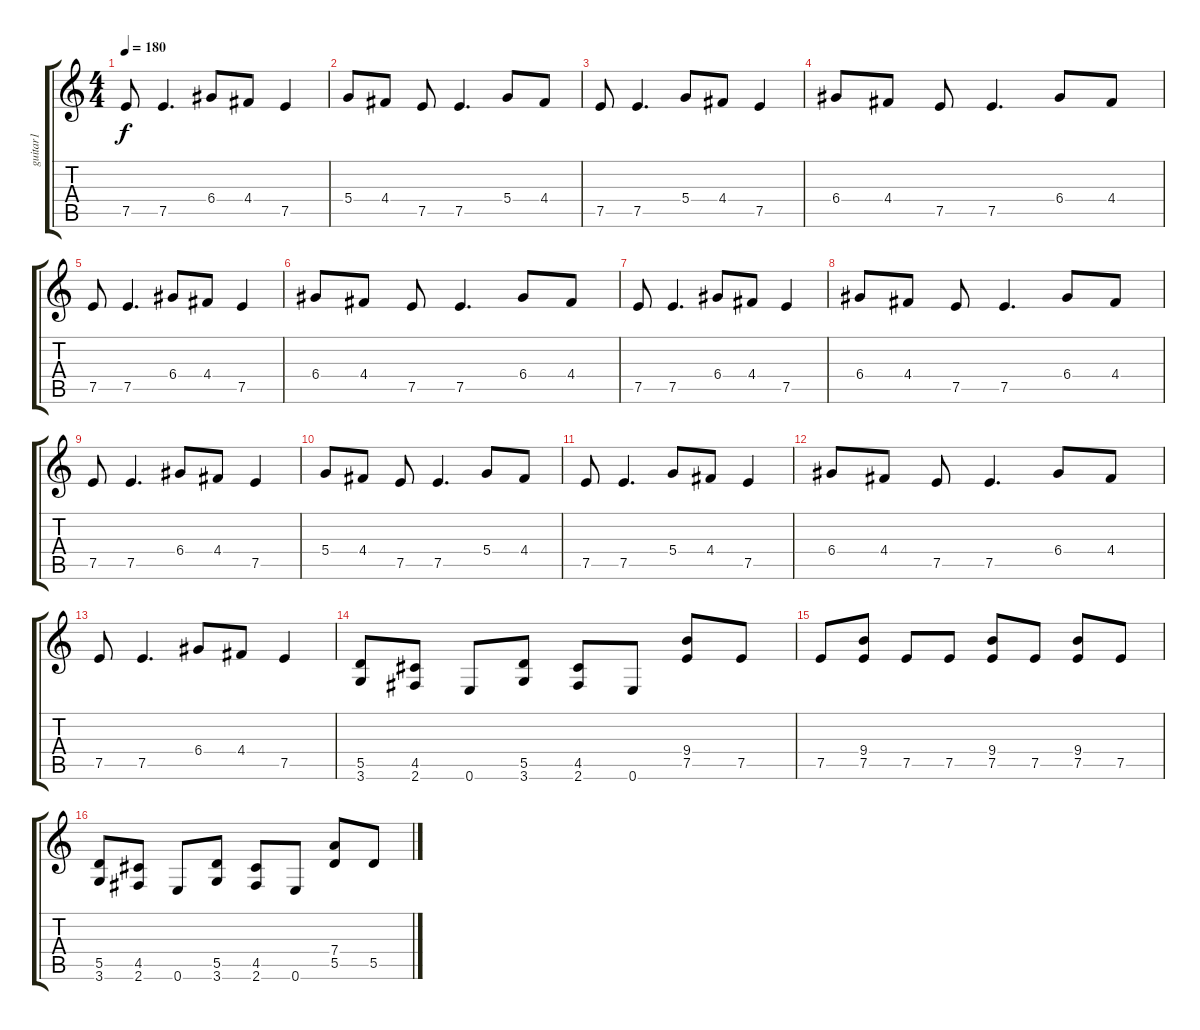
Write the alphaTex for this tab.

\track ("guitar1" "guitar1") {instrument distortionguitar}
\staff {score tabs}
\tuning (E4 B3 G3 D3 A2 E2) {hide}
\ts (4 4)
\tempo 180
\clef g2
\ks c
7.5.8{dy f} 7.5.4{d} 6.4.8 4.4.8 7.5.4 |
5.4.8 4.4.8 7.5.8 7.5.4{d} 5.4.8 4.4.8 |
7.5.8 7.5.4{d} 5.4.8 4.4.8 7.5.4 |
6.4.8 4.4.8 7.5.8 7.5.4{d} 6.4.8 4.4.8 |
7.5.8 7.5.4{d} 6.4.8 4.4.8 7.5.4 |
6.4.8 4.4.8 7.5.8 7.5.4{d} 6.4.8 4.4.8 |
7.5.8 7.5.4{d} 6.4.8 4.4.8 7.5.4 |
6.4.8 4.4.8 7.5.8 7.5.4{d} 6.4.8 4.4.8 |
7.5.8 7.5.4{d} 6.4.8 4.4.8 7.5.4 |
5.4.8 4.4.8 7.5.8 7.5.4{d} 5.4.8 4.4.8 |
7.5.8 7.5.4{d} 5.4.8 4.4.8 7.5.4 |
6.4.8 4.4.8 7.5.8 7.5.4{d} 6.4.8 4.4.8 |
7.5.8 7.5.4{d} 6.4.8 4.4.8 7.5.4 |
(5.5 3.6).8 (4.5 2.6).8 0.6.8 (5.5 3.6).8 (4.5 2.6).8 0.6.8 (9.4 7.5).8 7.5.8 |
7.5.8 (9.4 7.5).8 7.5.8 7.5.8 (9.4 7.5).8 7.5.8 (9.4 7.5).8 7.5.8 |
(5.5 3.6).8 (4.5 2.6).8 0.6.8 (5.5 3.6).8 (4.5 2.6).8 0.6.8 (7.4 5.5).8 5.5.8
